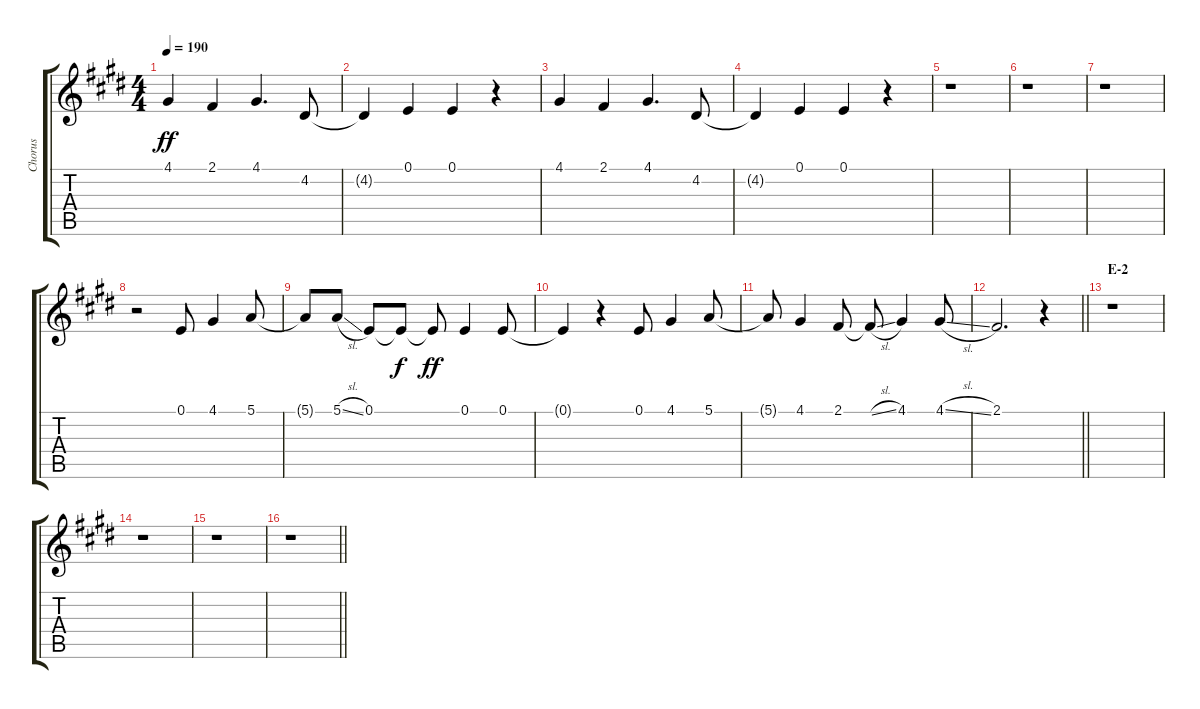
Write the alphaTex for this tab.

\track ("Chorus" "Chorus") {instrument voiceoohs}
\staff {score tabs}
\tuning (E4 B3 G3 D3 A2 E2) {hide}
\ts (4 4)
\tempo 190
\clef g2
\ks e
4.1.4{dy ff} 2.1.4 4.1.4{d} 4.2.8 |
4.2{t}.4 0.1.4 0.1.4 r.4 |
4.1.4 2.1.4 4.1.4{d} 4.2.8 |
4.2{t}.4 0.1.4 0.1.4 r.4 |
r.1 |
r.1 |
r.1 |
r.2 0.1.8 4.1.4 5.1.8 |
5.1{t}.8 5.1{sl}.8 0.1.8 0.1{t}.8{dy f} 0.1{t}.8{dy ff} 0.1.4 0.1.8 |
0.1{t}.4 r.4 0.1.8 4.1.4 5.1.8 |
5.1{t}.8 4.1.4 2.1.8 2.1{sl t}.8 4.1.4 4.1{sl}.8 |
\barLineRight lightlight
2.1.2{d} r.4 |
\section ("" "E-2")
r.1 |
r.1 |
r.1 |
\barLineRight lightlight
r.1
